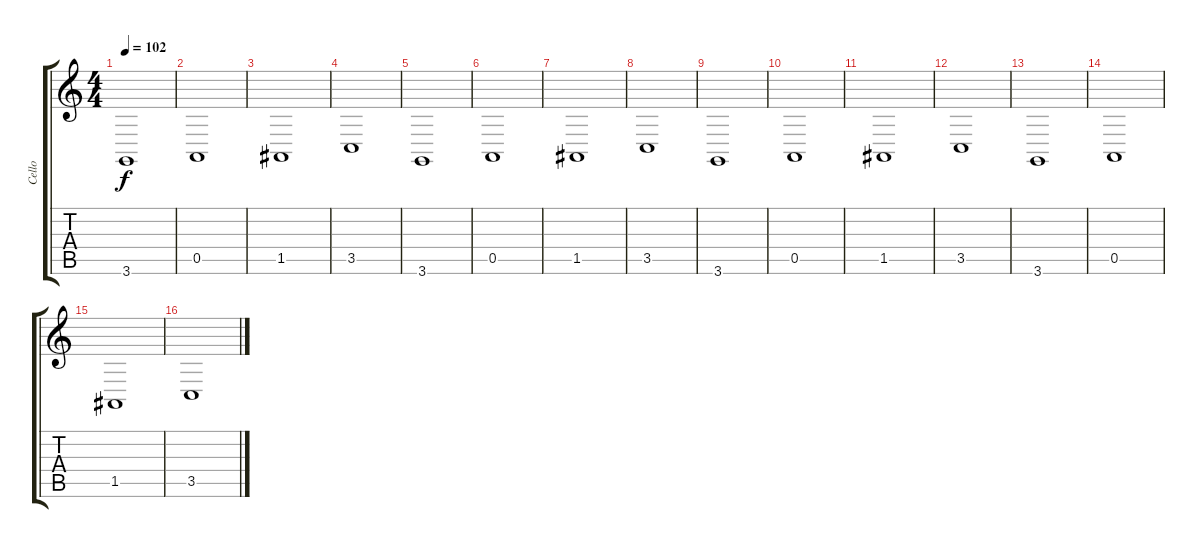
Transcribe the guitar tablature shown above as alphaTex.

\track ("Cello" "Cello") {instrument cello}
\staff {score tabs}
\tuning (E4 B3 G3 D3 A2 E2) {hide}
\ts (4 4)
\tempo 102
\clef g2
\ks c
3.6.1{dy f} |
0.5.1 |
1.5.1 |
3.5.1 |
3.6.1 |
0.5.1 |
1.5.1 |
3.5.1 |
3.6.1 |
0.5.1 |
1.5.1 |
3.5.1 |
3.6.1 |
0.5.1 |
1.5.1 |
3.5.1
